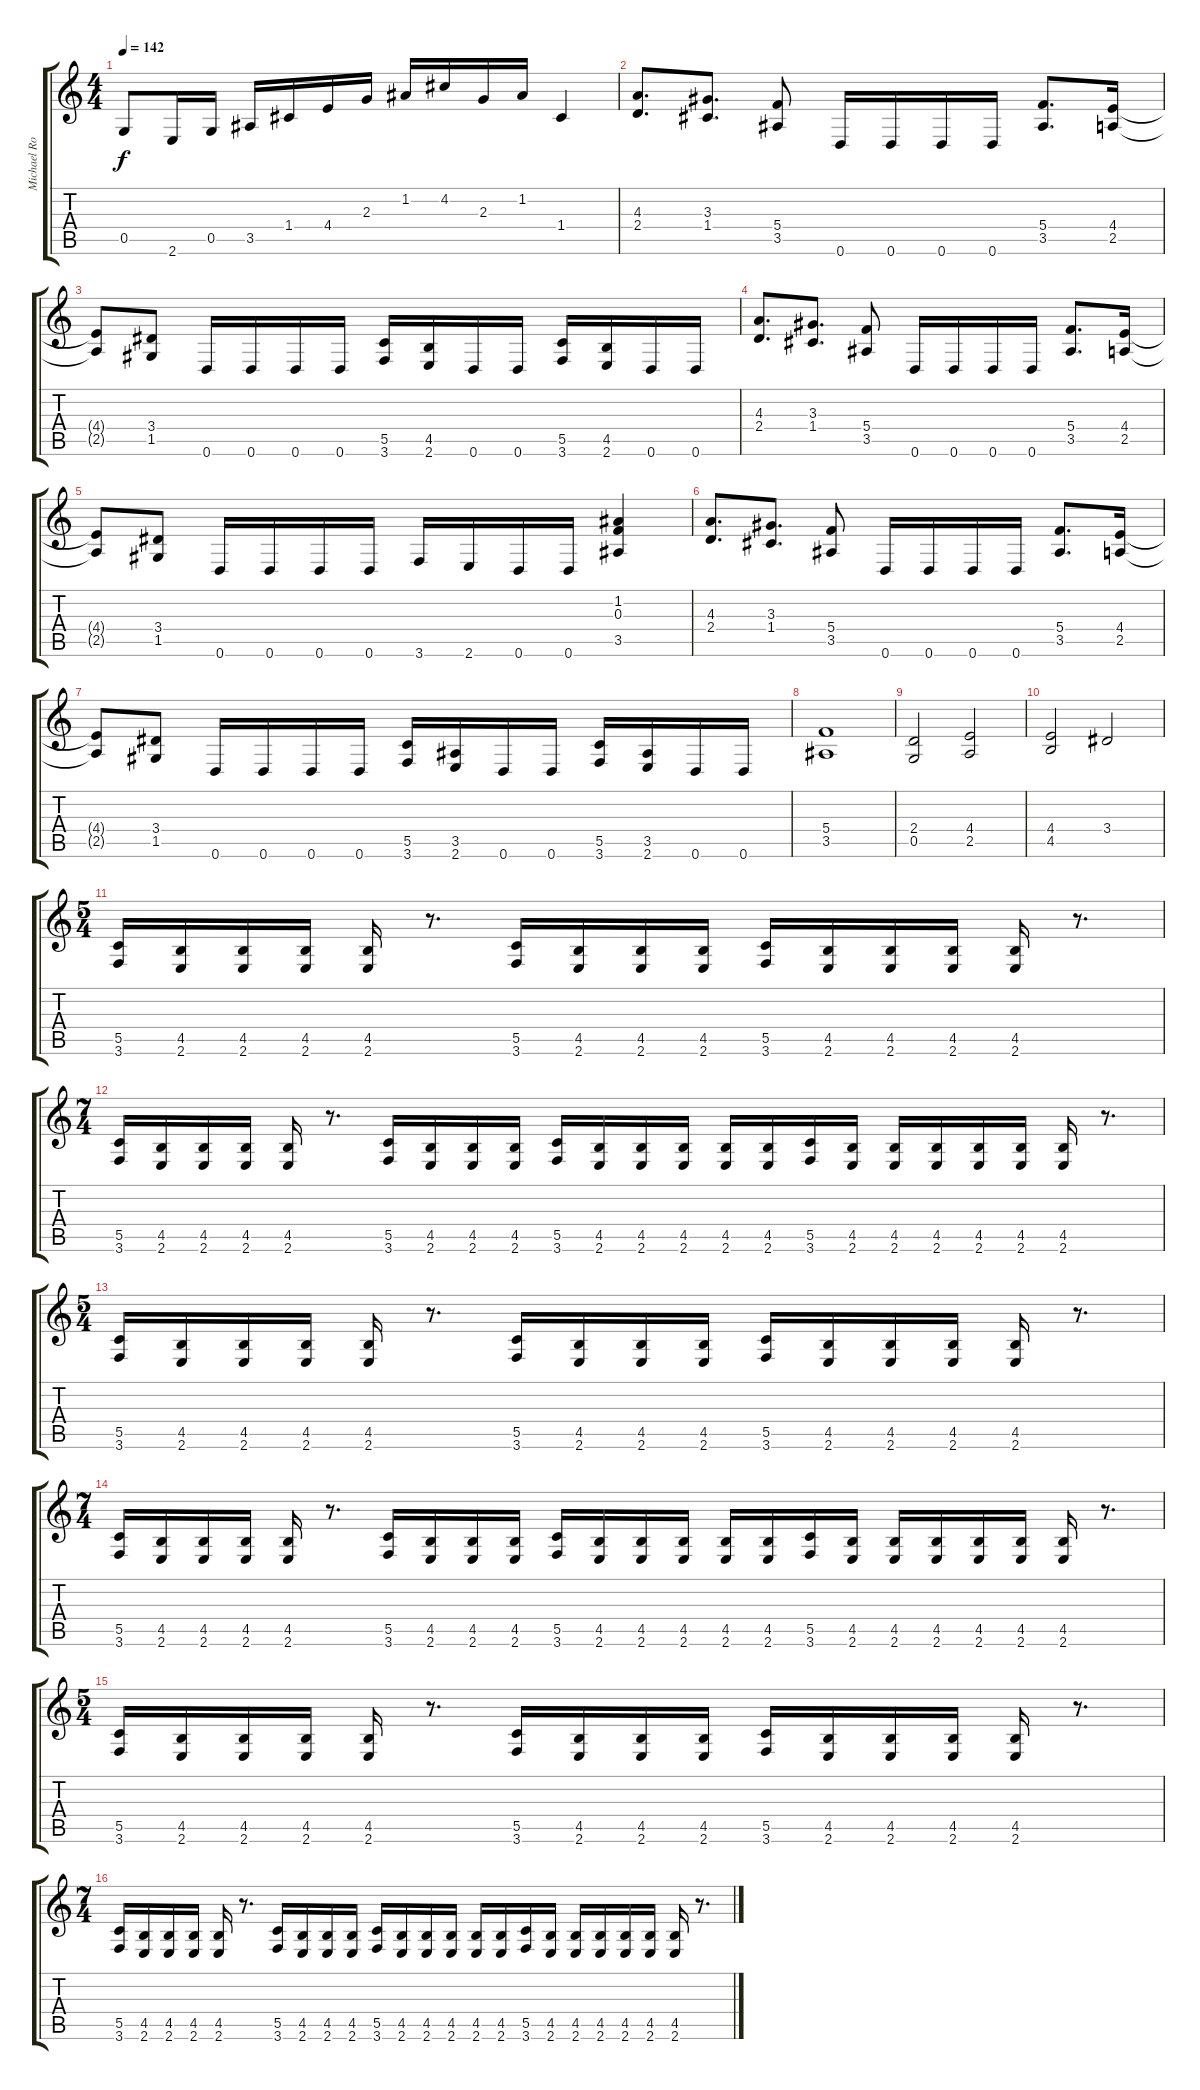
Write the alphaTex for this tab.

\track ("Michael Romeo (Guitar)" "Michael Ro") {solo instrument overdrivenguitar}
\staff {score tabs}
\tuning (D4 A3 F3 C3 G2 D2) {hide}
\ts (4 4)
\tempo 142
\clef g2
\ks c
0.5.8{dy f} 2.6.16 0.5.16 3.5.16 1.4.16 4.4.16 2.3.16 1.2.16 4.2.16 2.3.16 1.2.16 1.4.4 |
(4.3 2.4).8{d volume 16 balance 8} (3.3 1.4).8{d} (5.4 3.5).8 0.6.16 0.6.16 0.6.16 0.6.16 (5.4 3.5).8{d} (4.4 2.5).16 |
(4.4{t} 2.5{t}).8 (3.4 1.5).8 0.6.16 0.6.16 0.6.16 0.6.16 (5.5 3.6).16 (4.5 2.6).16 0.6.16 0.6.16 (5.5 3.6).16 (4.5 2.6).16 0.6.16 0.6.16 |
(4.3 2.4).8{d} (3.3 1.4).8{d} (5.4 3.5).8 0.6.16 0.6.16 0.6.16 0.6.16 (5.4 3.5).8{d} (4.4 2.5).16 |
(4.4{t} 2.5{t}).8 (3.4 1.5).8 0.6.16 0.6.16 0.6.16 0.6.16 3.6.16 2.6.16 0.6.16 0.6.16 (1.2 0.3 3.5).4 |
(4.3 2.4).8{d} (3.3 1.4).8{d} (5.4 3.5).8 0.6.16 0.6.16 0.6.16 0.6.16 (5.4 3.5).8{d} (4.4 2.5).16 |
(4.4{t} 2.5{t}).8 (3.4 1.5).8 0.6.16 0.6.16 0.6.16 0.6.16 (5.5 3.6).16 (3.5 2.6).16 0.6.16 0.6.16 (5.5 3.6).16 (3.5 2.6).16 0.6.16 0.6.16 |
(5.4 3.5).1 |
(2.4 0.5).2 (4.4 2.5).2 |
(4.4 4.5).2 3.4.2 |
\ts (5 4)
(5.5 3.6).16{volume 16 balance 8} (4.5 2.6).16 (4.5 2.6).16 (4.5 2.6).16 (4.5 2.6).16 r.8{d} (5.5 3.6).16 (4.5 2.6).16 (4.5 2.6).16 (4.5 2.6).16 (5.5 3.6).16 (4.5 2.6).16 (4.5 2.6).16 (4.5 2.6).16 (4.5 2.6).16 r.8{d} |
\ts (7 4)
(5.5 3.6).16 (4.5 2.6).16 (4.5 2.6).16 (4.5 2.6).16 (4.5 2.6).16 r.8{d} (5.5 3.6).16 (4.5 2.6).16 (4.5 2.6).16 (4.5 2.6).16 (5.5 3.6).16 (4.5 2.6).16 (4.5 2.6).16 (4.5 2.6).16 (4.5 2.6).16 (4.5 2.6).16 (5.5 3.6).16 (4.5 2.6).16 (4.5 2.6).16 (4.5 2.6).16 (4.5 2.6).16 (4.5 2.6).16 (4.5 2.6).16 r.8{d} |
\ts (5 4)
(5.5 3.6).16 (4.5 2.6).16 (4.5 2.6).16 (4.5 2.6).16 (4.5 2.6).16 r.8{d} (5.5 3.6).16 (4.5 2.6).16 (4.5 2.6).16 (4.5 2.6).16 (5.5 3.6).16 (4.5 2.6).16 (4.5 2.6).16 (4.5 2.6).16 (4.5 2.6).16 r.8{d} |
\ts (7 4)
(5.5 3.6).16 (4.5 2.6).16 (4.5 2.6).16 (4.5 2.6).16 (4.5 2.6).16 r.8{d} (5.5 3.6).16 (4.5 2.6).16 (4.5 2.6).16 (4.5 2.6).16 (5.5 3.6).16 (4.5 2.6).16 (4.5 2.6).16 (4.5 2.6).16 (4.5 2.6).16 (4.5 2.6).16 (5.5 3.6).16 (4.5 2.6).16 (4.5 2.6).16 (4.5 2.6).16 (4.5 2.6).16 (4.5 2.6).16 (4.5 2.6).16 r.8{d} |
\ts (5 4)
(5.5 3.6).16 (4.5 2.6).16 (4.5 2.6).16 (4.5 2.6).16 (4.5 2.6).16 r.8{d} (5.5 3.6).16 (4.5 2.6).16 (4.5 2.6).16 (4.5 2.6).16 (5.5 3.6).16 (4.5 2.6).16 (4.5 2.6).16 (4.5 2.6).16 (4.5 2.6).16 r.8{d} |
\ts (7 4)
(5.5 3.6).16 (4.5 2.6).16 (4.5 2.6).16 (4.5 2.6).16 (4.5 2.6).16 r.8{d} (5.5 3.6).16 (4.5 2.6).16 (4.5 2.6).16 (4.5 2.6).16 (5.5 3.6).16 (4.5 2.6).16 (4.5 2.6).16 (4.5 2.6).16 (4.5 2.6).16 (4.5 2.6).16 (5.5 3.6).16 (4.5 2.6).16 (4.5 2.6).16 (4.5 2.6).16 (4.5 2.6).16 (4.5 2.6).16 (4.5 2.6).16 r.8{d}
